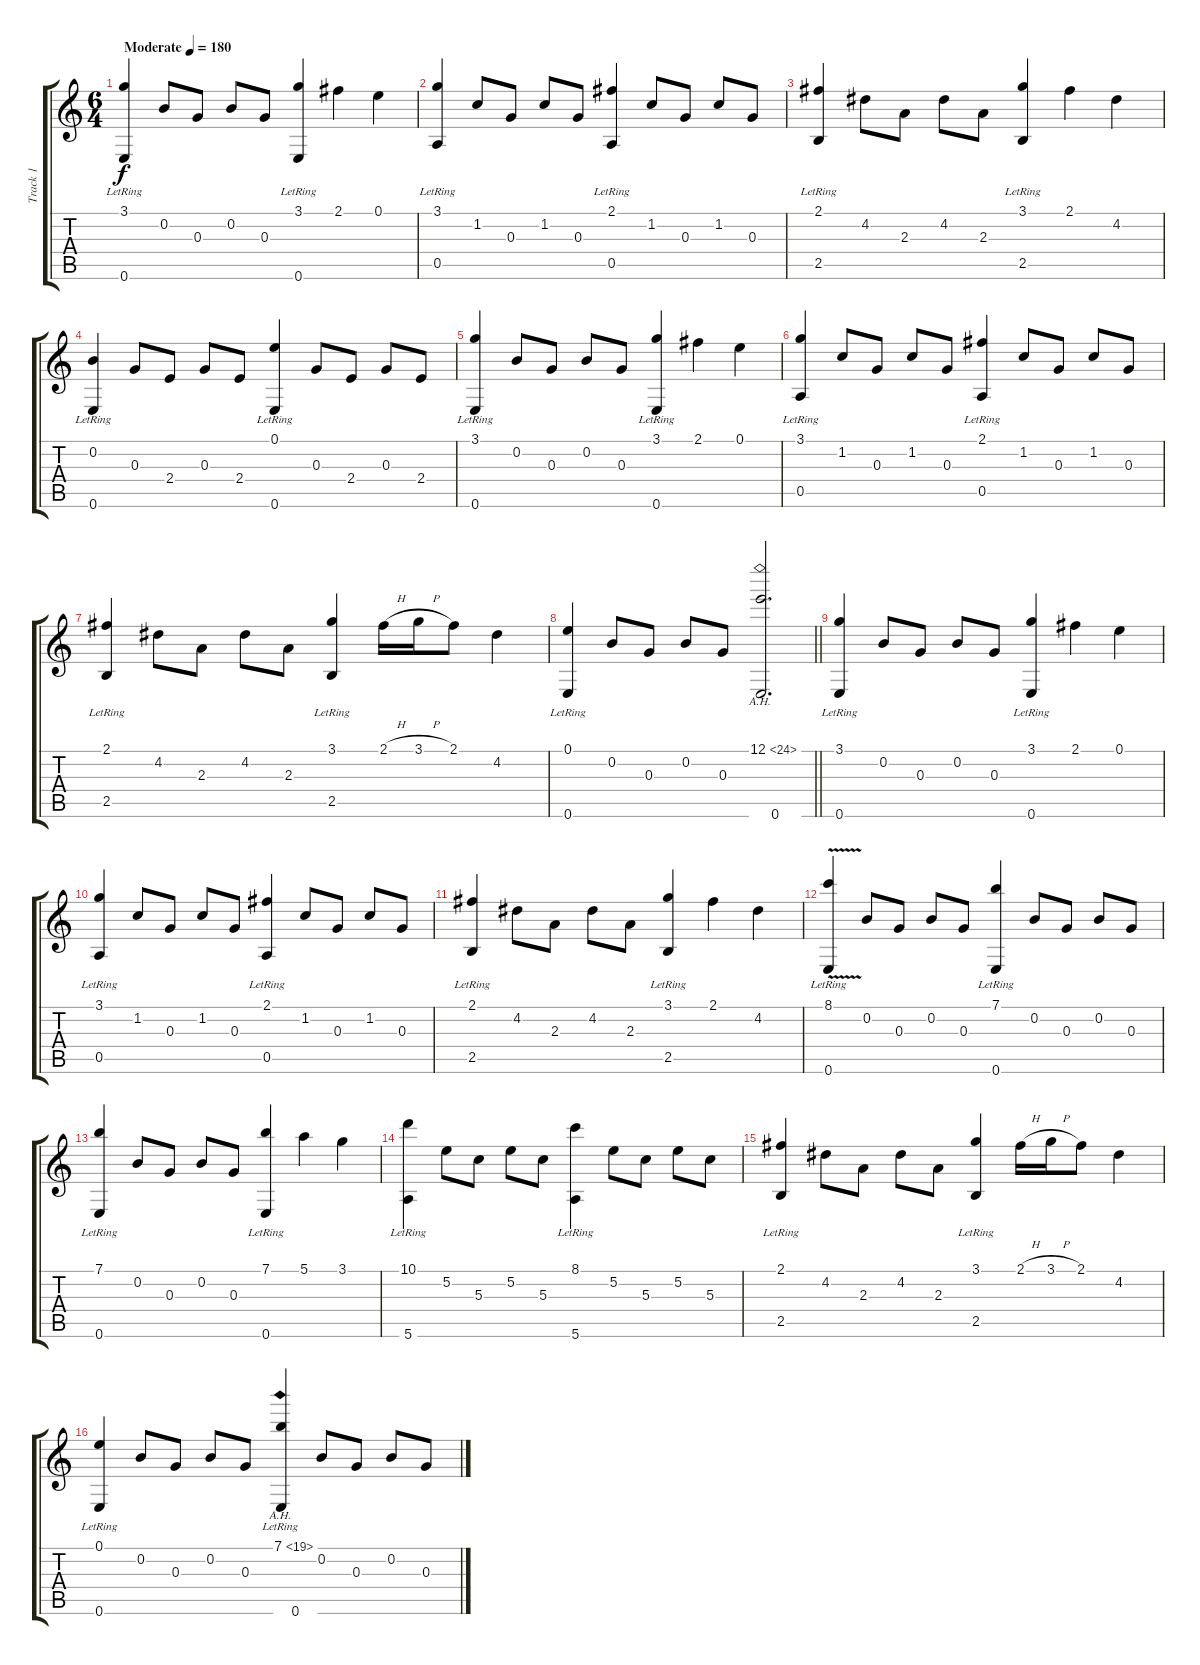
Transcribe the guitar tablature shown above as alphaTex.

\track ("Track 1" "Track 1") {instrument acousticguitarnylon}
\staff {score tabs}
\tuning (E4 B3 G3 D3 A2 E2) {hide}
\ts (6 4)
\tempo (180 "Moderate")
\clef g2
\ks c
(3.1{lr} 0.6{lr}).4{dy f instrument acousticguitarnylon} 0.2.8 0.3.8 0.2.8 0.3.8 (3.1 0.6{lr}).4 2.1.4 0.1.4 |
(3.1{lr} 0.5{lr}).4 1.2.8 0.3.8 1.2.8 0.3.8 (2.1{lr} 0.5{lr}).4 1.2.8 0.3.8 1.2.8 0.3.8 |
(2.1{lr} 2.5{lr}).4 4.2.8 2.3.8 4.2.8 2.3.8 (3.1{lr} 2.5{lr}).4 2.1.4 4.2.4 |
(0.2{lr} 0.6{lr}).4 0.3.8 2.4.8 0.3.8 2.4.8 (0.1{lr} 0.6{lr}).4 0.3.8 2.4.8 0.3.8 2.4.8 |
(3.1{lr} 0.6{lr}).4 0.2.8 0.3.8 0.2.8 0.3.8 (3.1{lr} 0.6{lr}).4 2.1.4 0.1.4 |
(3.1{lr} 0.5{lr}).4 1.2.8 0.3.8 1.2.8 0.3.8 (2.1{lr} 0.5{lr}).4 1.2.8 0.3.8 1.2.8 0.3.8 |
(2.1{lr} 2.5{lr}).4 4.2.8 2.3.8 4.2.8 2.3.8 (3.1{lr} 2.5{lr}).4 2.1{h}.16 3.1{h}.16 2.1.8 4.2.4 |
\barLineRight lightlight
(0.1 0.6{lr}).4 0.2.8 0.3.8 0.2.8 0.3.8 (12.1{ah 12} 0.6).2{d} |
\section ("" "")
(3.1{lr} 0.6{lr}).4 0.2.8 0.3.8 0.2.8 0.3.8 (3.1{lr} 0.6{lr}).4 2.1.4 0.1.4 |
(3.1{lr} 0.5{lr}).4 1.2.8 0.3.8 1.2.8 0.3.8 (2.1{lr} 0.5{lr}).4 1.2.8 0.3.8 1.2.8 0.3.8 |
(2.1{lr} 2.5{lr}).4 4.2.8 2.3.8 4.2.8 2.3.8 (3.1 2.5{lr}).4 2.1.4 4.2.4 |
(8.1{v lr} 0.6{lr}).4 0.2.8 0.3.8 0.2.8 0.3.8 (7.1{lr} 0.6{lr}).4 0.2.8 0.3.8 0.2.8 0.3.8 |
(7.1{lr} 0.6{lr}).4 0.2.8 0.3.8 0.2.8 0.3.8 (7.1 0.6{lr}).4 5.1.4 3.1.4 |
(10.1{lr} 5.6{lr}).4 5.2.8 5.3.8 5.2.8 5.3.8 (8.1{lr} 5.6{lr}).4 5.2.8 5.3.8 5.2.8 5.3.8 |
(2.1{lr} 2.5{lr}).4 4.2.8 2.3.8 4.2.8 2.3.8 (3.1 2.5{lr}).4 2.1{h}.16 3.1{h}.16 2.1.8 4.2.4 |
(0.1{lr} 0.6{lr}).4 0.2.8 0.3.8 0.2.8 0.3.8 (7.1{ah 12 lr} 0.6{lr}).4 0.2.8 0.3.8 0.2.8 0.3.8
